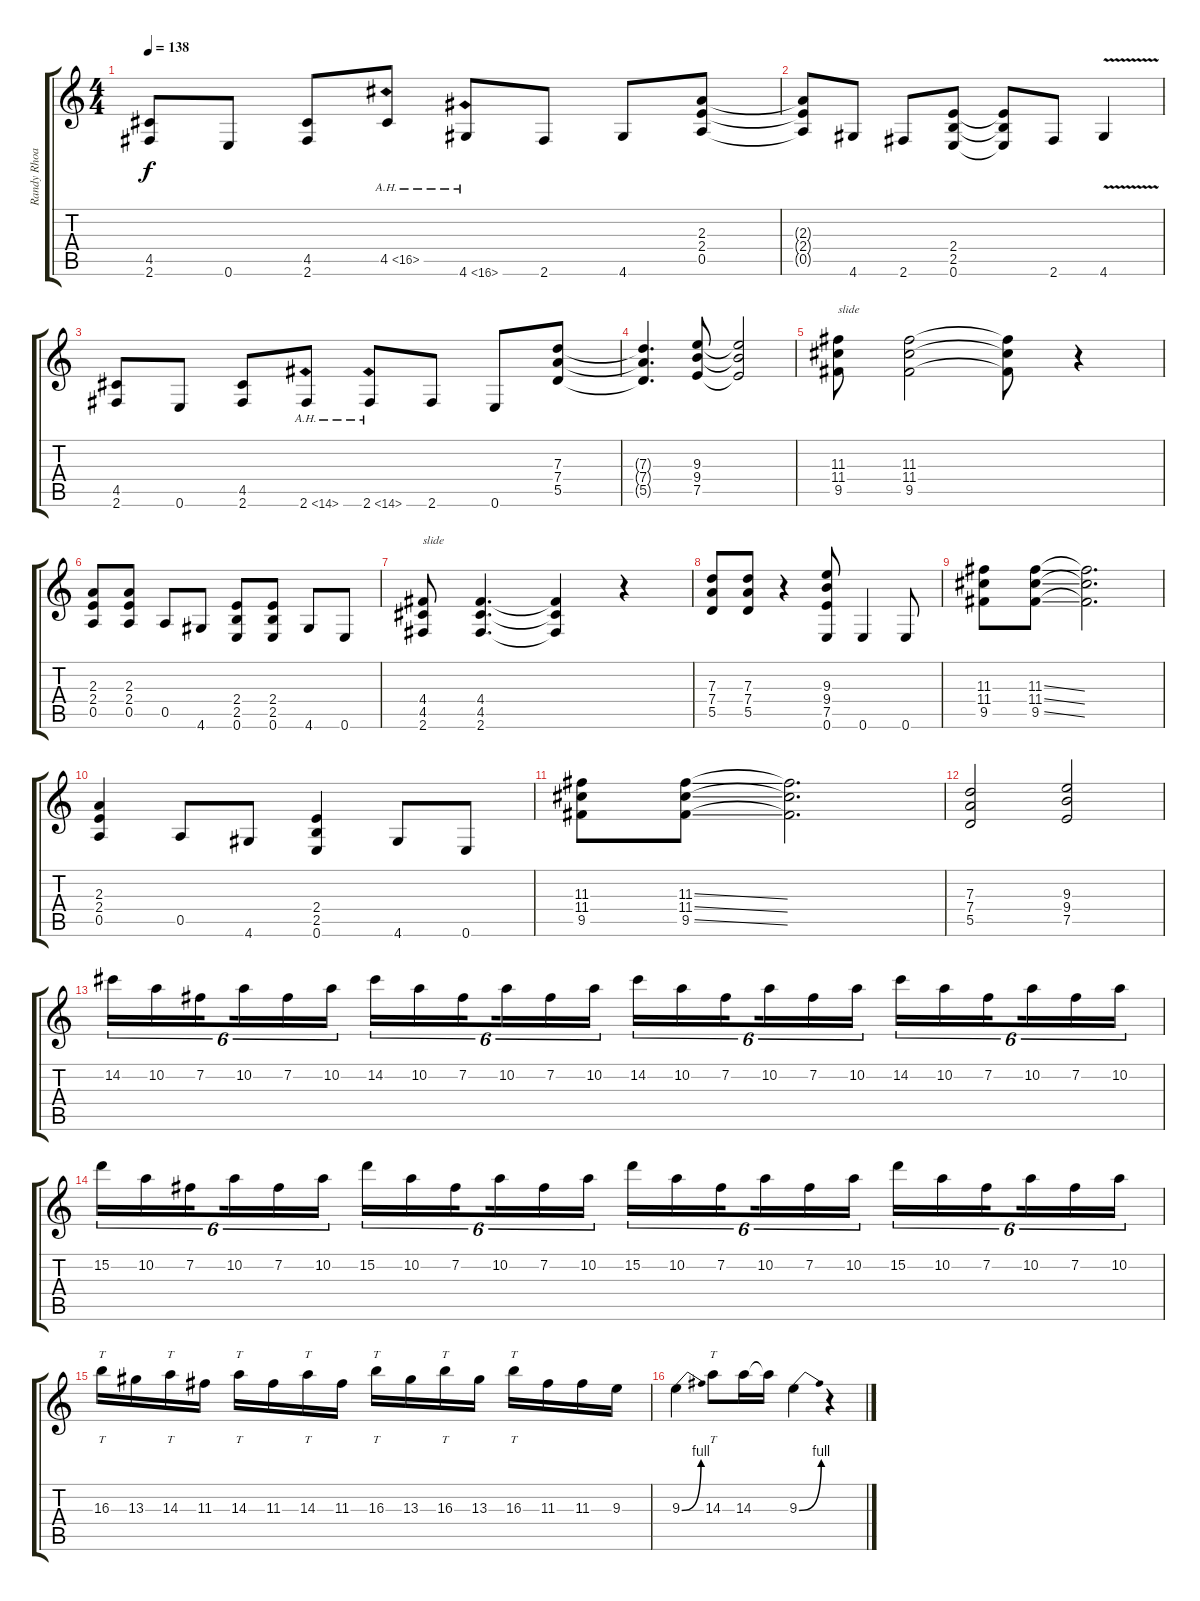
\track ("Randy Rhoads" "Randy Rhoa") {instrument overdrivenguitar}
\staff {score tabs}
\tuning (E4 B3 G3 D3 A2 E2) {hide}
\ts (4 4)
\tempo 138
\clef g2
\ks c
(4.5 2.6).8{dy f} 0.6.8 (4.5 2.6).8 4.5{ah 12}.8 4.6{ah 12}.8 2.6.8 4.6.8 (2.3 2.4 0.5).8 |
(2.3{t} 2.4{t} 0.5{t}).8 4.6.8 2.6.8 (2.4 2.5 0.6).8 (2.4{t} 2.5{t} 0.6{t}).8 2.6.8 4.6{v}.4 |
(4.5 2.6).8 0.6.8 (4.5 2.6).8 2.6{ah 12}.8 2.6{ah 12}.8 2.6.8 0.6.8 (7.3 7.4 5.5).8 |
(7.3{t} 7.4{t} 5.5{t}).4{d} (9.3 9.4 7.5).8 (9.3{t} 9.4{t} 7.5{t}).2 |
(11.3 11.4 9.5).8{txt "slide"} (11.3 11.4 9.5).2 (11.3{t} 11.4{t} 9.5{t}).8 r.4 |
(2.3 2.4 0.5).8 (2.3 2.4 0.5).8 0.5.8 4.6.8 (2.4 2.5 0.6).8 (2.4 2.5 0.6).8 4.6.8 0.6.8 |
(4.4 4.5 2.6).8{txt "slide"} (4.4 4.5 2.6).4{d} (4.4{t} 4.5{t} 2.6{t}).4 r.4 |
(7.3 7.4 5.5).8 (7.3 7.4 5.5).8 r.4 (9.3 9.4 7.5 0.6).8 0.6.4 0.6.8 |
(11.3 11.4 9.5).8 (11.3{ss} 11.4{ss} 9.5{ss}).8 (11.3{t} 11.4{t} 9.5{t}).2{d} |
(2.3 2.4 0.5).4 0.5.8 4.6.8 (2.4 2.5 0.6).4 4.6.8{txt ""} 0.6.8 |
(11.3 11.4 9.5).8 (11.3{ss} 11.4{ss} 9.5{ss}).8 (11.3{t} 11.4{t} 9.5{t}).2{d} |
(7.3 7.4 5.5).2 (9.3 9.4 7.5).2 |
14.2.16{tu (6 4)} 10.2.16{tu (6 4)} 7.2.16{tu (6 4) beam splitsecondary} 10.2.16{tu (6 4)} 7.2.16{tu (6 4)} 10.2.16{tu (6 4)} 14.2.16{tu (6 4)} 10.2.16{tu (6 4)} 7.2.16{tu (6 4) beam splitsecondary} 10.2.16{tu (6 4)} 7.2.16{tu (6 4)} 10.2.16{tu (6 4)} 14.2.16{tu (6 4)} 10.2.16{tu (6 4)} 7.2.16{tu (6 4) beam splitsecondary} 10.2.16{tu (6 4)} 7.2.16{tu (6 4)} 10.2.16{tu (6 4)} 14.2.16{tu (6 4)} 10.2.16{tu (6 4)} 7.2.16{tu (6 4) beam splitsecondary} 10.2.16{tu (6 4)} 7.2.16{tu (6 4)} 10.2.16{tu (6 4)} |
15.2.16{tu (6 4)} 10.2.16{tu (6 4)} 7.2.16{tu (6 4) beam splitsecondary} 10.2.16{tu (6 4)} 7.2.16{tu (6 4)} 10.2.16{tu (6 4)} 15.2.16{tu (6 4)} 10.2.16{tu (6 4)} 7.2.16{tu (6 4) beam splitsecondary} 10.2.16{tu (6 4)} 7.2.16{tu (6 4)} 10.2.16{tu (6 4)} 15.2.16{tu (6 4)} 10.2.16{tu (6 4)} 7.2.16{tu (6 4) beam splitsecondary} 10.2.16{tu (6 4)} 7.2.16{tu (6 4)} 10.2.16{tu (6 4)} 15.2.16{tu (6 4)} 10.2.16{tu (6 4)} 7.2.16{tu (6 4) beam splitsecondary} 10.2.16{tu (6 4)} 7.2.16{tu (6 4)} 10.2.16{tu (6 4)} |
16.3.16{tt} 13.3.16 14.3.16{tt} 11.3.16 14.3.16{tt} 11.3.16 14.3.16{tt} 11.3.16 16.3.16{tt} 13.3.16 16.3.16{tt} 13.3.16 16.3.16{tt} 11.3.16 11.3.16 9.3.16 |
9.3{be (bend 0 0 60 4)}.4 14.3.8{tt} 14.3.16 14.3{t}.16 9.3{be (bend 0 0 60 4)}.4 r.4
